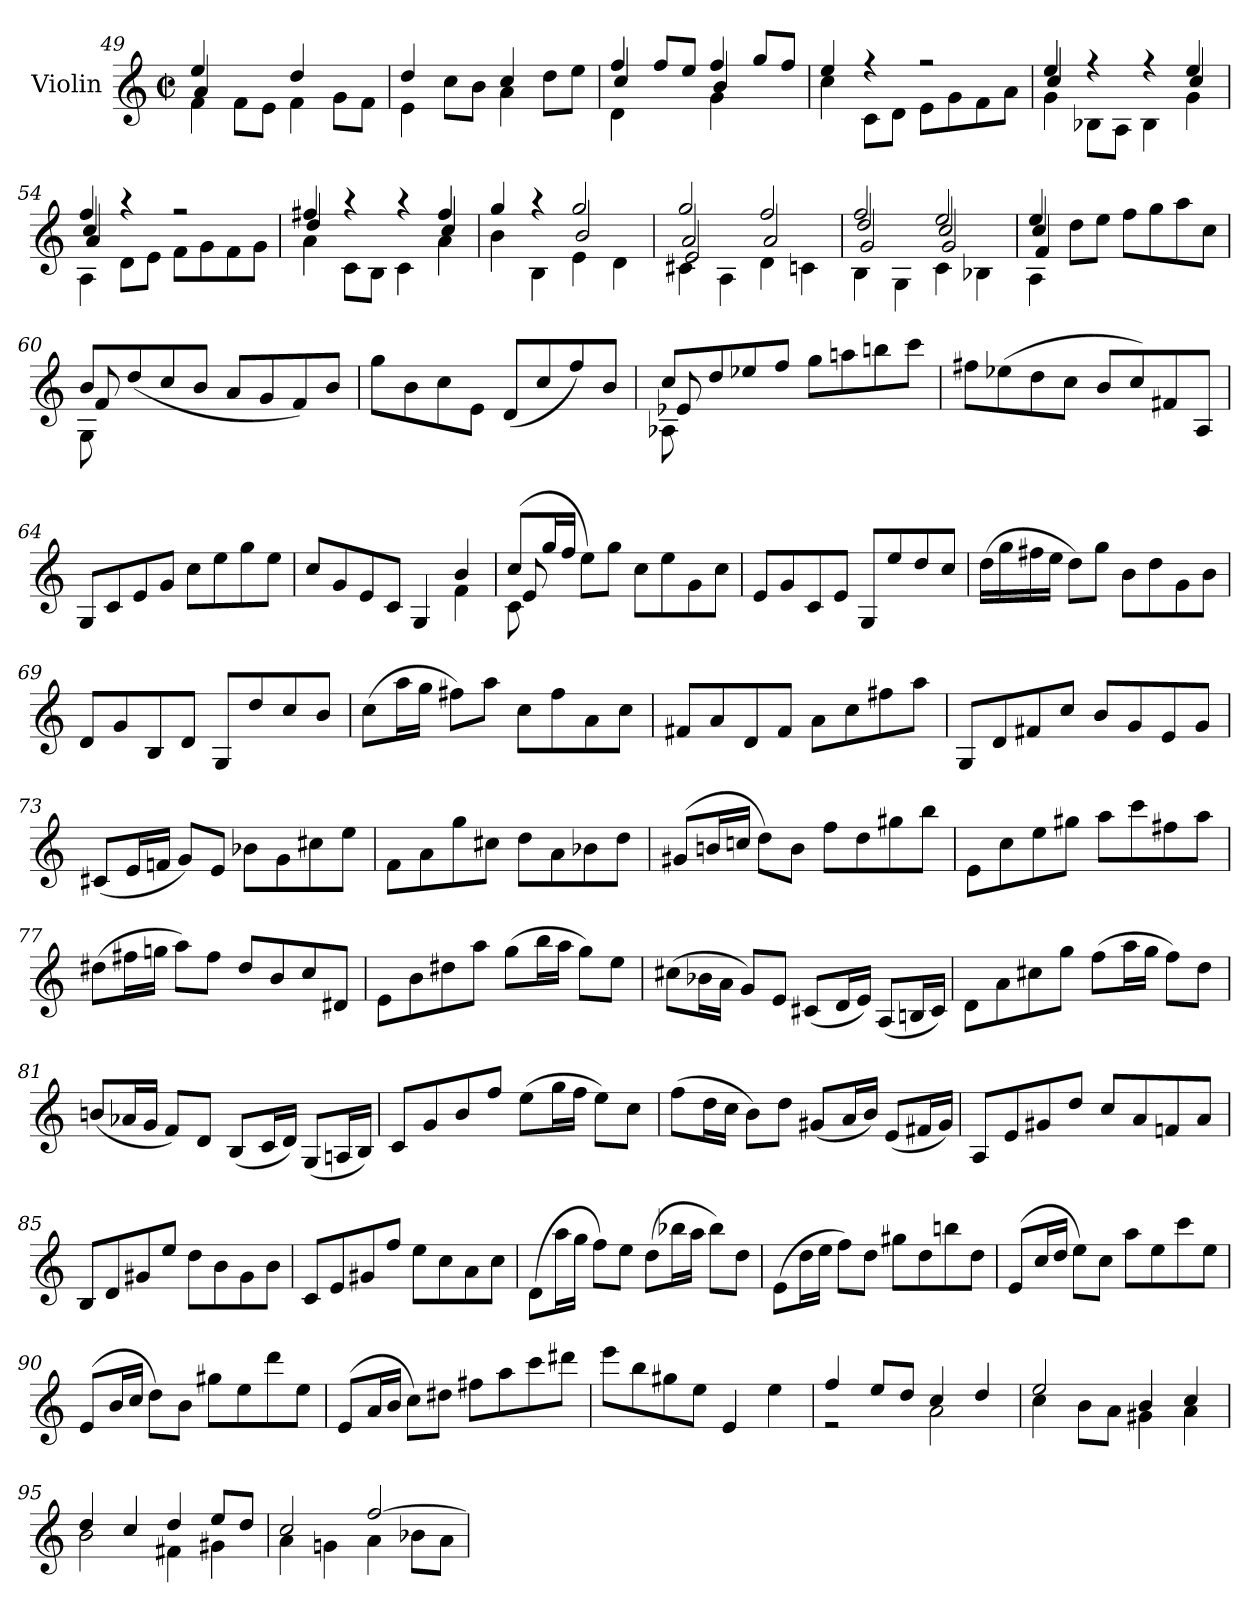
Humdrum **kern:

**kern
*part1
*staff1
*I"Violin
*I'Vln.
*clefG2
*k[]
*M2/2
*met(c|)
=49
*^
*	*^
4ee/	4f\	4a/
8f\L	4ryy	4ryy
8e\J	.	.
4dd/	4f\	2ryy
8g\L	4ryy	.
8f\J	.	.
*	*v	*v
=50	=50
4dd/	4e\
8cc\L	4ryy
8b\J	.
4cc/	4a\
8dd\L	4ryy
8ee\J	.
=51	=51
*	*^
4ff/	4d\	4cc/
8ff/L	4ryy	4ryy
8ee/J	.	.
4ff/	4g\	4b/
8gg/L	4ryy	4ryy
8ff/J	.	.
*	*v	*v
=52	=52
4ee/	4cc\
4r	8c\L
.	8d\J
2r	8e\L
.	8g\
.	8f\
.	8a\J
=53	=53
*	*^
4ee/	4g\	4cc/
4r	8B-X\L	4ryy
.	8A\J	.
4r	4B-\	4ryy
4ee/	4g\	4cc/
=54	=54	=54
*	*	*^
4ff/	4A\	4cc/	4a/
4r	8d\L	4ryy	4ryy
.	8e\J	.	.
2r	8f\L	2ryy	2ryy
.	8g\	.	.
.	8f\	.	.
.	8g\J	.	.
*	*	*v	*v
=55	=55	=55
4ff#X/	4a\	4dd/
4r	8c\L	4ryy
.	8B\J	.
4r	4c\	4ryy
4ff#/	4a\	4cc/
=56	=56	=56
4gg/	4b\	2ryy
4r	4B\	.
2gg/	4e\	2b/
.	4d\	.
=57	=57	=57
*	*	*^
2gg/	4c#X\	2a/	2e/
.	4A\	.	.
2ff/	4d\	2a/	2ryy
.	4cn\	.	.
=58	=58	=58	=58
2ff/	4B\	2dd/	2g/
.	4G\	.	.
2ee/	4c\	2cc/	2g/
.	4B-X\	.	.
=59	=59	=59	=59
4ee/	4A\	4cc/	4f/
8dd\L	4ryy	4ryy	4ryy
8ee\J	.	.	.
8ff\L	2ryy	2ryy	2ryy
8gg\	.	.	.
8aa\	.	.	.
8cc\J	.	.	.
*	*	*v	*v
=60	=60	=60
8b/L	8G\	8f/
(<8dd/	8ryy	8ryy
8cc/	4ryy	4ryy
8b/J	.	.
8a/L	2ryy	2ryy
8g/	.	.
8f/)	.	.
8b/J	.	.
*v	*v	*v
=61
8gg\L
8b\
8cc\
8e\J
(<8d/L
8cc/
8ff/)
8b/J
=62
*^
*	*^
8cc/L	8A-X\	8e-X/
8dd/	8ryy	8ryy
8ee-X/	4ryy	4ryy
8ff/J	.	.
8gg\L	2ryy	2ryy
8aan\	.	.
8bbn\	.	.
8ccc\J	.	.
*v	*v	*v
=63
8ff#X\L
(>8ee-X\
8dd\
8cc\J
8b/L
8cc/)
8f#X/
8A/J
=64
8G/L
8c/
8e/
8g/J
8cc\L
8ee\
8gg\
8ee\J
=65
*^
8cc/L	2ryy
8g/	.
8e/	.
8c/J	.
4G/	4ryy
4b/	4f\
=66	=66
*	*^
(>8cc/L	8c\	8e/
16gg/L	8ryy	8ryy
16ff/JJ	.	.
8ee\L)	4ryy	4ryy
8gg\J	.	.
8cc\L	2ryy	2ryy
8ee\	.	.
8g\	.	.
8cc\J	.	.
*v	*v	*v
=67
8e/L
8g/
8c/
8e/J
8G/L
8ee/
8dd/
8cc/J
=68
(>16dd\LL
16gg\
16ff#X\
16ee\JJ
8dd\L)
8gg\J
8b\L
8dd\
8g\
8b\J
=69
8d/L
8g/
8B/
8d/J
8G/L
8dd/
8cc/
8b/J
=70
(>8cc\L
16aa\L
16gg\JJ
8ff#X\L)
8aa\J
8cc\L
8ff#\
8a\
8cc\J
=71
8f#X/L
8a/
8d/
8f#/J
8a\L
8cc\
8ff#X\
8aa\J
=72
8G/L
8d/
8f#X/
8cc/J
8b/L
8g/
8e/
8g/J
=73
(<8c#X/L
16e/L
16fn/JJ
8g/L)
8e/J
8b-X\L
8g\
8cc#X\
8ee\J
=74
8f\L
8a\
8gg\
8cc#X\J
8dd\L
8a\
8b-X\
8dd\J
=75
(<8g#X/L
16bn/L
16ccn/JJ
8dd\L)
8b\J
8ff\L
8dd\
8gg#X\
8bb\J
=76
8e\L
8cc\
8ee\
8gg#X\J
8aa\L
8ccc\
8ff#X\
8aa\J
=77
(>8dd#X\L
16ff#X\L
16ggn\JJ
8aa\L)
8ff#\J
8dd#/L
8b/
8cc/
8d#X/J
=78
8e\L
8b\
8dd#X\
8aa\J
(>8gg\L
16bb\L
16aa\JJ
8gg\L)
8ee\J
=79
(>8cc#X\L
16b-X\L
16a\JJ
8g/L)
8e/J
(<8c#X/L
16d/L
16e/JJ)
(<8A/L
16Bn/L
16c#/JJ)
=80
8d\L
8a\
8cc#X\
8gg\J
(>8ff\L
16aa\L
16gg\JJ
8ff\L)
8dd\J
=81
(<8bn/L
16a-X/L
16g/JJ
8f/L)
8d/J
(<8B/L
16c/L
16d/JJ)
(<8G/L
16An/L
16B/JJ)
=82
8c/L
8g/
8b/
8ff/J
(>8ee\L
16gg\L
16ff\JJ
8ee\L)
8cc\J
=83
(>8ff\L
16dd\L
16cc\JJ
8b\L)
8dd\J
(<8g#X/L
16a/L
16b/JJ)
(<8e/L
16f#X/L
16g#/JJ)
=84
8A/L
8e/
8g#X/
8dd/J
8cc/L
8a/
8fn/
8a/J
=85
8B/L
8d/
8g#X/
8ee/J
8dd\L
8b\
8g#\
8b\J
=86
8c/L
8e/
8g#X/
8ff/J
8ee\L
8cc\
8a\
8cc\J
=87
(>8d\L
16aa\L
16gg\JJ
8ff\L)
8ee\J
(>8dd\L
16bb-X\L
16aa\JJ
8bb-\L)
8dd\J
=88
(>8e\L
16dd\L
16ee\JJ
8ff\L)
8dd\J
8gg#X\L
8dd\
8bbn\
8dd\J
=89
(<8e/L
16cc/L
16dd/JJ
8ee\L)
8cc\J
8aa\L
8ee\
8ccc\
8ee\J
=90
(<8e/L
16b/L
16cc/JJ
8dd\L)
8b\J
8gg#X\L
8ee\
8ddd\
8ee\J
=91
(<8e/L
16a/L
16b/JJ
8cc\L)
8dd#X\J
8ff#X\L
8aa\
8ccc\
8ddd#X\J
=92
8eee\L
8bb\
8gg#X\
8ee\J
4e/
4ee\
=93
*^
4ff/	2r
8ee/L	.
8dd/J	.
4cc/	2a\
4dd/	.
=94	=94
2ee/	4cc\
.	8b\L
.	8a\J
4b/	4g#X\
4cc/	4a\
=95	=95
4dd/	2b\
4cc/	.
4dd/	4f#X\
8ee/L	4g#X\
8dd/J	.
=96	=96
2cc/	4a\
.	4gn\
[2ff/	4a\
.	8b-X\L
.	8a\J
*v	*v
=
*-
